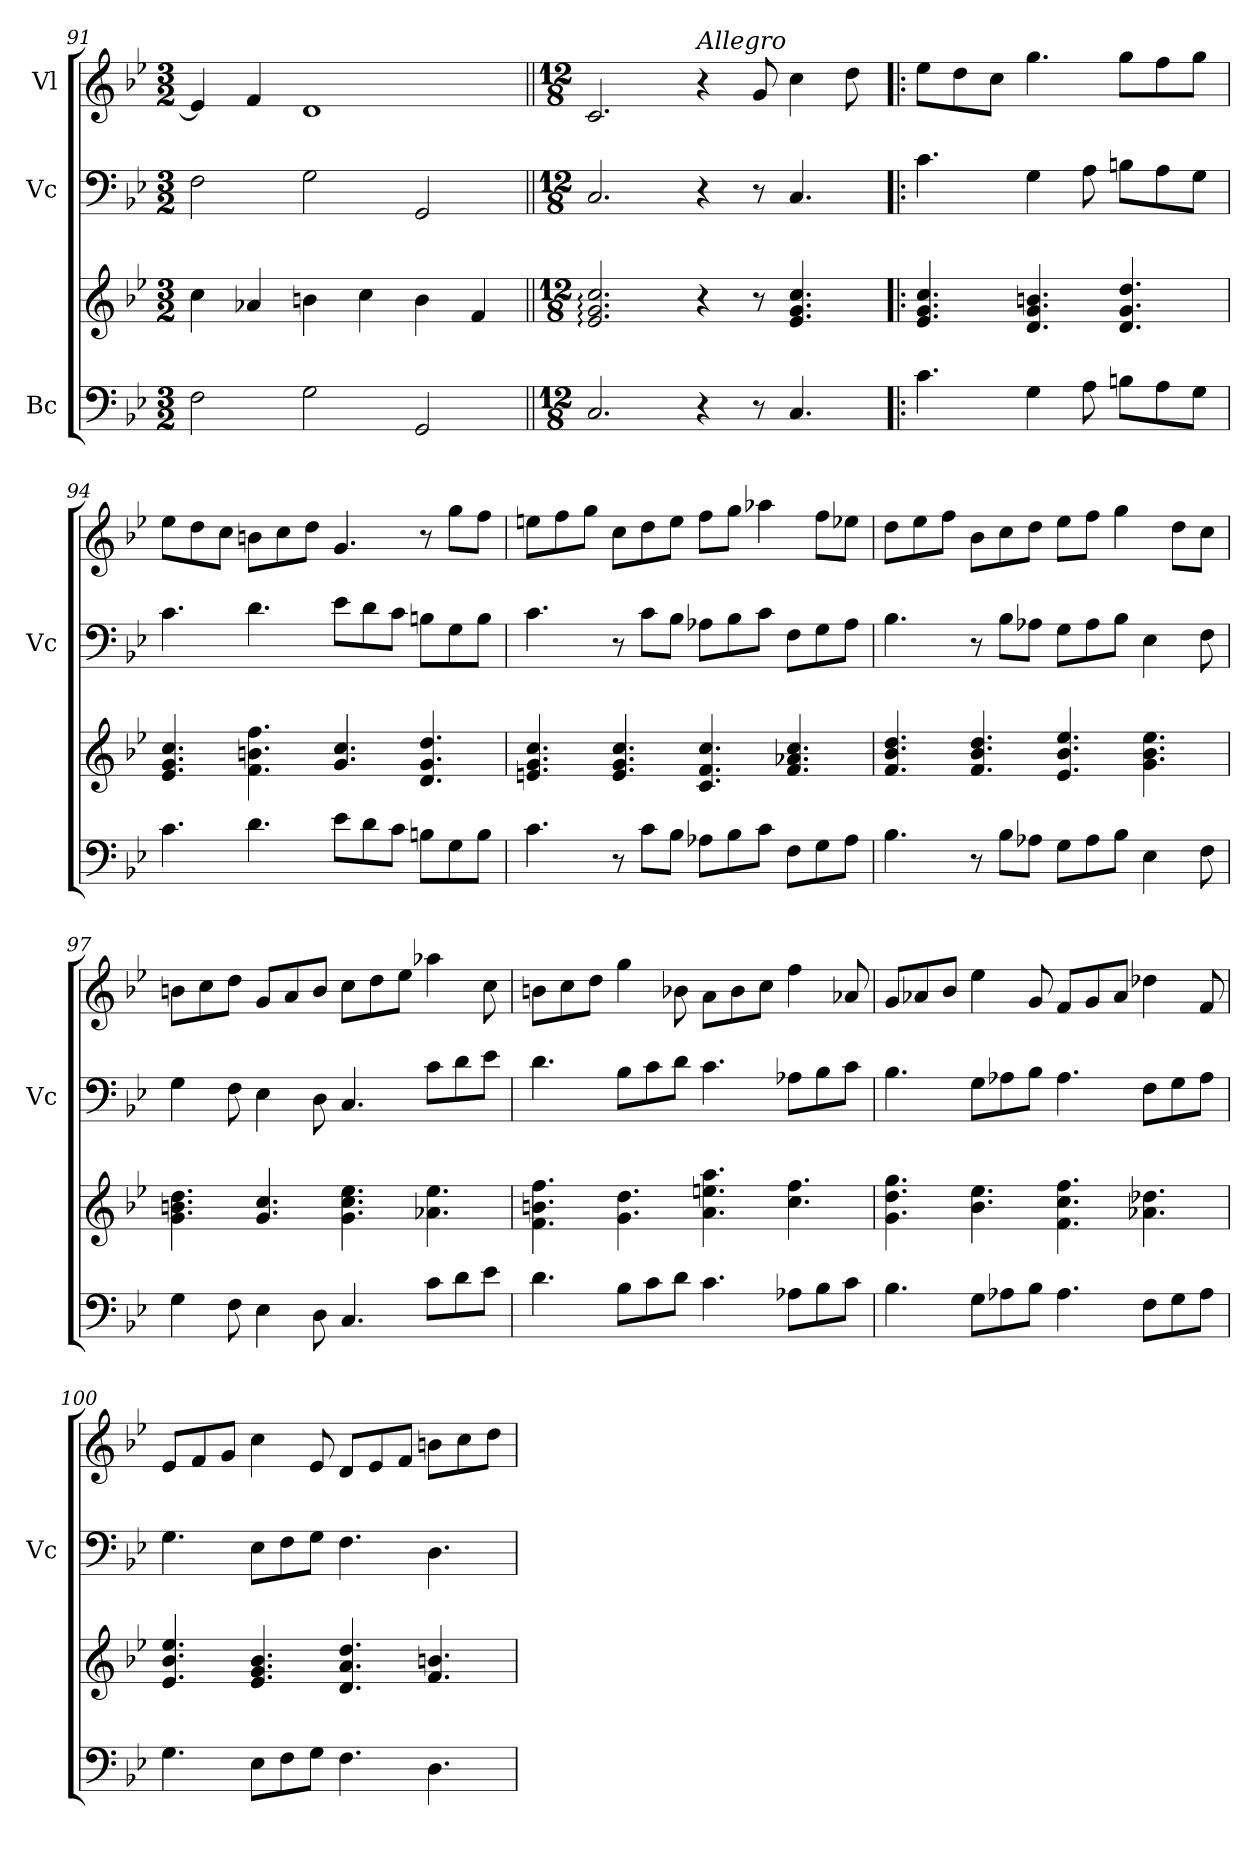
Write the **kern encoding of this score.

**kern	**kern	**kern	**kern
*part3	*part3	*part2	*part1
*staff4	*staff3	*staff2	*staff1
*I"Bc	*	*I"Vc	*I"Vl
*	*	*I'Vc	*
!!LO:LB:g=z
*clefF4	*clefG2	*clefF4	*clefG2
*k[b-e-]	*k[b-e-]	*k[b-e-]	*k[b-e-]
*M3/2	*M3/2	*M3/2	*M3/2
=91	=91	=91	=91
2F\	4cc\	2F\	4e-/]
.	4a-X/	.	4f/
2G\	4bn\	2G\	1d
.	4cc\	.	.
2GG/	4b\	2GG/	.
.	4f/	.	.
=92||	=92||	=92||	=92||
*M12/8	*M12/8	*M12/8	*M12/8
2.C/	2.e-/: 2.g/: 2.cc/:	2.C/	2.c/
*	*	*	*MM150
!	!	!	!LO:TX:a:i:t=Allegro
4r	4r	4r	4r
8r	8r	8r	8g/
4.C/	4.e-/ 4.g/ 4.cc/	4.C/	4cc\
.	.	.	8dd\
=93!|:	=93!|:	=93!|:	=93!|:
4.c\	4.e-/ 4.g/ 4.cc/	4.c\	8ee-\L
.	.	.	8dd\
.	.	.	8cc\J
4G\	4.d/ 4.g/ 4.bn/	4G\	4.gg\
8A\	.	8A\	.
8Bn\L	4.d/ 4.g/ 4.dd/	8Bn\L	8gg\L
8A\	.	8A\	8ff\
8G\J	.	8G\J	8gg\J
=94	=94	=94	=94
4.c\	4.e-/ 4.g/ 4.cc/	4.c\	8ee-\L
.	.	.	8dd\
.	.	.	8cc\J
4.d\	4.f\ 4.bn\ 4.ff\	4.d\	8bn\L
.	.	.	8cc\
.	.	.	8dd\J
8e-\L	4.g/ 4.cc/	8e-\L	4.g/
8d\	.	8d\	.
8c\J	.	8c\J	.
8Bn\L	4.d/ 4.g/ 4.dd/	8Bn\L	8r
8G\	.	8G\	8gg\L
8B\J	.	8B\J	8ff\J
=95	=95	=95	=95
4.c\	4.en/ 4.g/ 4.cc/	4.c\	8een\L
.	.	.	8ff\
.	.	.	8gg\J
8r	4.e/ 4.g/ 4.cc/	8r	8cc\L
8c\L	.	8c\L	8dd\
8B-\J	.	8B-\J	8ee\J
8A-X\L	4.c/ 4.f/ 4.cc/	8A-X\L	8ff\L
8B-\	.	8B-\	8gg\J
8c\J	.	8c\J	4aa-X\
8F\L	4.f/ 4.a-X/ 4.cc/	8F\L	.
8G\	.	8G\	8ff\L
8A-\J	.	8A-\J	8ee-X\J
!!LO:LB:g=z
=96	=96	=96	=96
4.B-\	4.f/ 4.b-/ 4.dd/	4.B-\	8dd\L
.	.	.	8ee-\
.	.	.	8ff\J
8r	4.f/ 4.b-/ 4.dd/	8r	8b-\L
8B-\L	.	8B-\L	8cc\
8A-X\J	.	8A-X\J	8dd\J
8G\L	4.e-/ 4.b-/ 4.ee-/	8G\L	8ee-\L
8A-\	.	8A-\	8ff\J
8B-\J	.	8B-\J	4gg\
4E-\	4.g\ 4.b-\ 4.ee-\	4E-\	.
.	.	.	8dd\L
8F\	.	8F\	8cc\J
=97	=97	=97	=97
4G\	4.g\ 4.bn\ 4.dd\	4G\	8bn\L
.	.	.	8cc\
8F\	.	8F\	8dd\J
4E-\	4.g/ 4.cc/	4E-\	8g/L
.	.	.	8a/
8D\	.	8D\	8b/J
4.C/	4.g\ 4.cc\ 4.ee-\	4.C/	8cc\L
.	.	.	8dd\
.	.	.	8ee-\J
8c\L	4.a-X\ 4.ee-\	8c\L	4aa-X\
8d\	.	8d\	.
8e-\J	.	8e-\J	8cc\
=98	=98	=98	=98
4.d\	4.f\ 4.bn\ 4.ff\	4.d\	8bn\L
.	.	.	8cc\
.	.	.	8dd\J
8B-\L	4.g\ 4.dd\	8B-\L	4gg\
8c\	.	8c\	.
8d\J	.	8d\J	8b-X\
4.c\	4.a\ 4.een\ 4.aa\	4.c\	8a\L
.	.	.	8b-\
.	.	.	8cc\J
8A-X\L	4.cc\ 4.ff\	8A-X\L	4ff\
8B-\	.	8B-\	.
8c\J	.	8c\J	8a-X/
=99	=99	=99	=99
4.B-\	4.g\ 4.dd\ 4.gg\	4.B-\	8g/L
.	.	.	8a-X/
.	.	.	8b-/J
8G\L	4.b-\ 4.ee-\	8G\L	4ee-\
8A-X\	.	8A-X\	.
8B-\J	.	8B-\J	8g/
4.A-\	4.f\ 4.cc\ 4.ff\	4.A-\	8f/L
.	.	.	8g/
.	.	.	8a-/J
8F\L	4.a-X\ 4.dd-X\	8F\L	4dd-X\
8G\	.	8G\	.
8A-\J	.	8A-\J	8f/
!!LO:PB:g=z
=100	=100	=100	=100
4.G\	4.e-/ 4.b-/ 4.ee-/	4.G\	8e-/L
.	.	.	8f/
.	.	.	8g/J
8E-\L	4.e-/ 4.g/ 4.b-/	8E-\L	4cc\
8F\	.	8F\	.
8G\J	.	8G\J	8e-/
4.F\	4.d/ 4.a/ 4.dd/	4.F\	8d/L
.	.	.	8e-/
.	.	.	8f/J
4.D\	4.f/ 4.bn/	4.D\	8bn\L
.	.	.	8cc\
.	.	.	8dd\J
=	=	=	=
*-	*-	*-	*-
